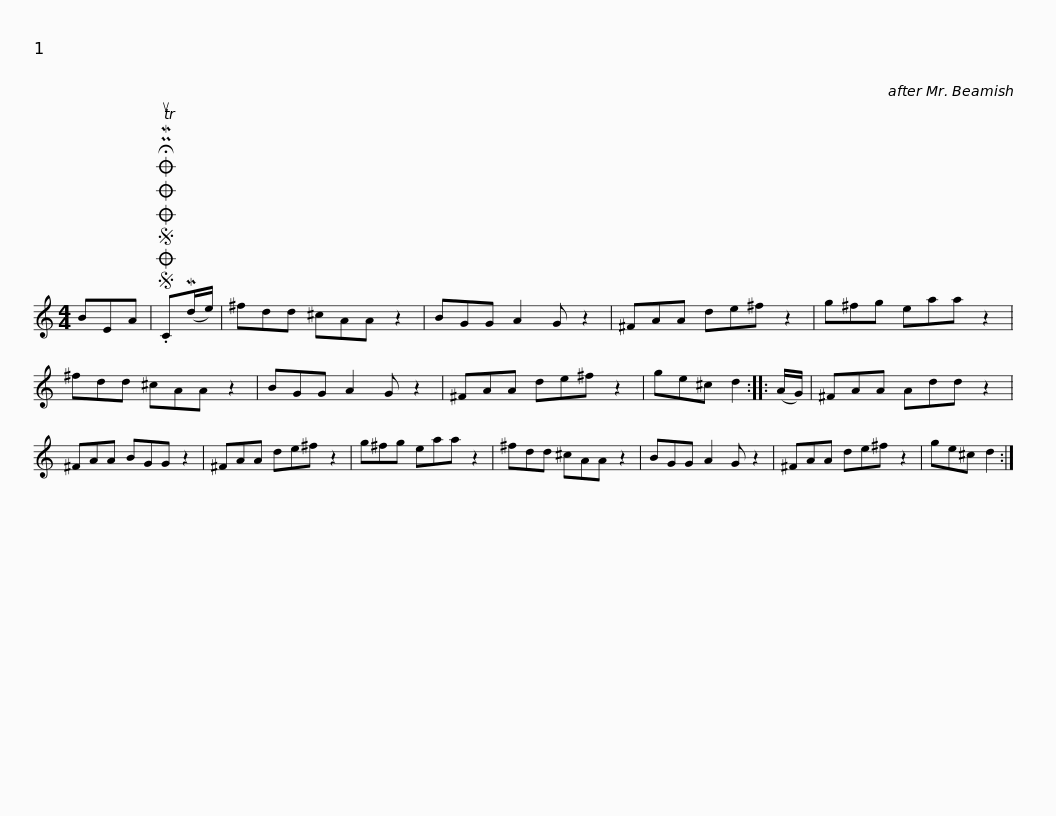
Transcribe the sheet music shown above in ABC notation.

X:1
L:1/8
M:4/4
I:linebreak $
K:C
V:1 treble
V:1
 BEA |SOSOOO .!fermata!PMTuC(Md/e/) | ^fdd ^cAA z2 | BGG A2 G z2 | ^FAA de^f z2 | %5
 g^fg eaa z2 | ^fdd ^cAA z2 |$ BGG A2 G z2 | ^FAA de^f z2 | ge^c d2 :: %10
 (A/G/) | ^FAA Add z2 | ^FAA BGG z2 | ^FAA de^f z2 |$ g^fg eaa z2 | %15
 ^fdd ^cAA z2 | BGG A2 G z2 | ^FAA de^f z2 | ge^c d2 :| %19
